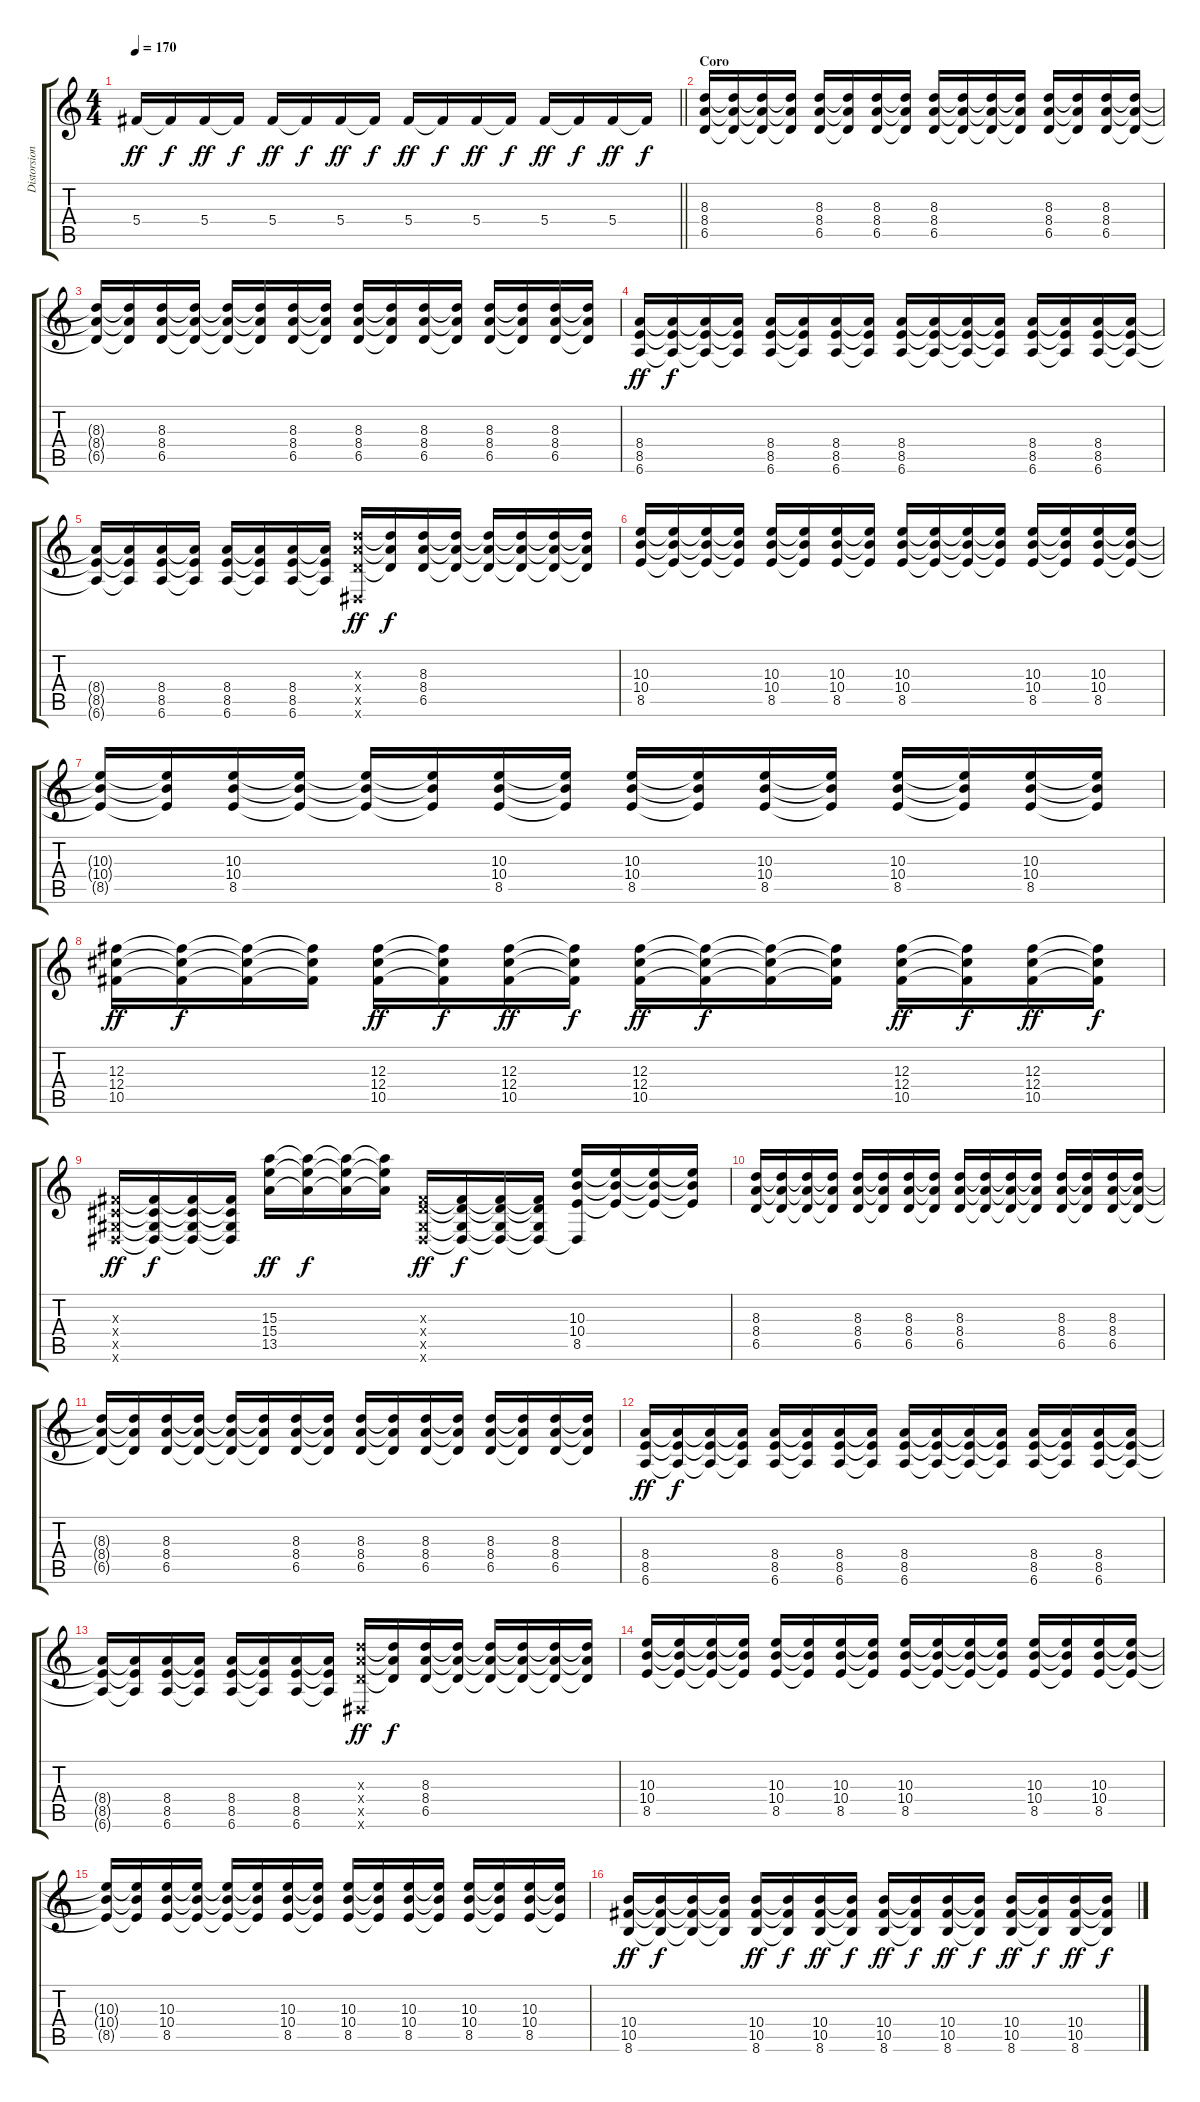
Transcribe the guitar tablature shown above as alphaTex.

\track ("Distorsion" "Distorsion") {instrument distortionguitar}
\staff {score tabs}
\tuning (Eb4 Bb3 Gb3 Db3 Ab2 Eb2) {hide}
\ts (4 4)
\tempo 170
\clef g2
\barLineRight lightlight
\ks c
5.4.16{dy ff} 5.4{t}.16{dy f} 5.4.16{dy ff} 5.4{t}.16{dy f} 5.4.16{dy ff} 5.4{t}.16{dy f} 5.4.16{dy ff} 5.4{t}.16{dy f} 5.4.16{dy ff} 5.4{t}.16{dy f} 5.4.16{dy ff} 5.4{t}.16{dy f} 5.4.16{dy ff} 5.4{t}.16{dy f} 5.4.16{dy ff} 5.4{t}.16{dy f} |
\section ("" "Coro")
(8.3 8.4 6.5).16 (8.3{t} 8.4{t} 6.5{t}).16 (8.3{t} 8.4{t} 6.5{t}).16 (8.3{t} 8.4{t} 6.5{t}).16 (8.3 8.4 6.5).16 (8.3{t} 8.4{t} 6.5{t}).16 (8.3 8.4 6.5).16 (8.3{t} 8.4{t} 6.5{t}).16 (8.3 8.4 6.5).16 (8.3{t} 8.4{t} 6.5{t}).16 (8.3{t} 8.4{t} 6.5{t}).16 (8.3{t} 8.4{t} 6.5{t}).16 (8.3 8.4 6.5).16 (8.3{t} 8.4{t} 6.5{t}).16 (8.3 8.4 6.5).16 (8.3{t} 8.4{t} 6.5{t}).16 |
(8.3{t} 8.4{t} 6.5{t}).16 (8.3{t} 8.4{t} 6.5{t}).16 (8.3 8.4 6.5).16 (8.3{t} 8.4{t} 6.5{t}).16 (8.3{t} 8.4{t} 6.5{t}).16 (8.3{t} 8.4{t} 6.5{t}).16 (8.3 8.4 6.5).16 (8.3{t} 8.4{t} 6.5{t}).16 (8.3 8.4 6.5).16 (8.3{t} 8.4{t} 6.5{t}).16 (8.3 8.4 6.5).16 (8.3{t} 8.4{t} 6.5{t}).16 (8.3 8.4 6.5).16 (8.3{t} 8.4{t} 6.5{t}).16 (8.3 8.4 6.5).16 (8.3{t} 8.4{t} 6.5{t}).16 |
(8.4 8.5 6.6).16{dy ff} (8.4{t} 8.5{t} 6.6{t}).16{dy f} (8.4{t} 8.5{t} 6.6{t}).16 (8.4{t} 8.5{t} 6.6{t}).16 (8.4 8.5 6.6).16 (8.4{t} 8.5{t} 6.6{t}).16 (8.4 8.5 6.6).16 (8.4{t} 8.5{t} 6.6{t}).16 (8.4 8.5 6.6).16 (8.4{t} 8.5{t} 6.6{t}).16 (8.4{t} 8.5{t} 6.6{t}).16 (8.4{t} 8.5{t} 6.6{t}).16 (8.4 8.5 6.6).16 (8.4{t} 8.5{t} 6.6{t}).16 (8.4 8.5 6.6).16 (8.4{t} 8.5{t} 6.6{t}).16 |
(8.4{t} 8.5{t} 6.6{t}).16 (8.4{t} 8.5{t} 6.6{t}).16 (8.4 8.5 6.6).16 (8.4{t} 8.5{t} 6.6{t}).16 (8.4 8.5 6.6).16 (8.4{t} 8.5{t} 6.6{t}).16 (8.4 8.5 6.6).16 (8.4{t} 8.5{t} 6.6{t}).16 (8.3{x} 8.4{x} 6.5{x} 0.6{x}).16{dy ff} (8.3{t} 8.4{t} 6.5{t}).16{dy f} (8.3 8.4 6.5).16 (8.3{t} 8.4{t} 6.5{t}).16 (8.3{t} 8.4{t} 6.5{t}).16 (8.3{t} 8.4{t} 6.5{t}).16 (8.3{t} 8.4{t} 6.5{t}).16 (8.3{t} 8.4{t} 6.5{t}).16 |
(10.3 10.4 8.5).16 (10.3{t} 10.4{t} 8.5{t}).16 (10.3{t} 10.4{t} 8.5{t}).16 (10.3{t} 10.4{t} 8.5{t}).16 (10.3 10.4 8.5).16 (10.3{t} 10.4{t} 8.5{t}).16 (10.3 10.4 8.5).16 (10.3{t} 10.4{t} 8.5{t}).16 (10.3 10.4 8.5).16 (10.3{t} 10.4{t} 8.5{t}).16 (10.3{t} 10.4{t} 8.5{t}).16 (10.3{t} 10.4{t} 8.5{t}).16 (10.3 10.4 8.5).16 (10.3{t} 10.4{t} 8.5{t}).16 (10.3 10.4 8.5).16 (10.3{t} 10.4{t} 8.5{t}).16 |
(10.3{t} 10.4{t} 8.5{t}).16 (10.3{t} 10.4{t} 8.5{t}).16 (10.3 10.4 8.5).16 (10.3{t} 10.4{t} 8.5{t}).16 (10.3{t} 10.4{t} 8.5{t}).16 (10.3{t} 10.4{t} 8.5{t}).16 (10.3 10.4 8.5).16 (10.3{t} 10.4{t} 8.5{t}).16 (10.3 10.4 8.5).16 (10.3{t} 10.4{t} 8.5{t}).16 (10.3 10.4 8.5).16 (10.3{t} 10.4{t} 8.5{t}).16 (10.3 10.4 8.5).16 (10.3{t} 10.4{t} 8.5{t}).16 (10.3 10.4 8.5).16 (10.3{t} 10.4{t} 8.5{t}).16 |
(12.3 12.4 10.5).16{dy ff} (12.3{t} 12.4{t} 10.5{t}).16{dy f} (12.3{t} 12.4{t} 10.5{t}).16 (12.3{t} 12.4{t} 10.5{t}).16 (12.3 12.4 10.5).16{dy ff} (12.3{t} 12.4{t} 10.5{t}).16{dy f} (12.3 12.4 10.5).16{dy ff} (12.3{t} 12.4{t} 10.5{t}).16{dy f} (12.3 12.4 10.5).16{dy ff} (12.3{t} 12.4{t} 10.5{t}).16{dy f} (12.3{t} 12.4{t} 10.5{t}).16 (12.3{t} 12.4{t} 10.5{t}).16 (12.3 12.4 10.5).16{dy ff} (12.3{t} 12.4{t} 10.5{t}).16{dy f} (12.3 12.4 10.5).16{dy ff} (12.3{t} 12.4{t} 10.5{t}).16{dy f} |
(0.3{x} 0.4{x} 0.5{x} 0.6{x}).16{dy ff} (0.3{t} 0.4{t} 0.5{t} 0.6{t}).16{dy f} (0.3{t} 0.4{t} 0.5{t} 0.6{t}).16 (0.3{t} 0.4{t} 0.5{t} 0.6{t}).16 (15.3 15.4 13.5).16{dy ff} (15.3{t} 15.4{t} 13.5{t}).16{dy f} (15.3{t} 15.4{t} 13.5{t}).16 (15.3{t} 15.4{t} 13.5{t}).16 (0.3{x} 1.4{x} 0.5{x} 0.6{x}).16{dy ff} (0.3{t} 1.4{t} 0.5{t} 0.6{t}).16{dy f} (0.3{t} 1.4{t} 0.5{t} 0.6{t}).16 (0.3{t} 1.4{t} 0.5{t} 0.6{t}).16 (10.3 10.4 8.5 0.6{t}).16 (10.3{t} 10.4{t} 8.5{t}).16 (10.3{t} 10.4{t} 8.5{t}).16 (10.3{t} 10.4{t} 8.5{t}).16 |
(8.3 8.4 6.5).16 (8.3{t} 8.4{t} 6.5{t}).16 (8.3{t} 8.4{t} 6.5{t}).16 (8.3{t} 8.4{t} 6.5{t}).16 (8.3 8.4 6.5).16 (8.3{t} 8.4{t} 6.5{t}).16 (8.3 8.4 6.5).16 (8.3{t} 8.4{t} 6.5{t}).16 (8.3 8.4 6.5).16 (8.3{t} 8.4{t} 6.5{t}).16 (8.3{t} 8.4{t} 6.5{t}).16 (8.3{t} 8.4{t} 6.5{t}).16 (8.3 8.4 6.5).16 (8.3{t} 8.4{t} 6.5{t}).16 (8.3 8.4 6.5).16 (8.3{t} 8.4{t} 6.5{t}).16 |
(8.3{t} 8.4{t} 6.5{t}).16 (8.3{t} 8.4{t} 6.5{t}).16 (8.3 8.4 6.5).16 (8.3{t} 8.4{t} 6.5{t}).16 (8.3{t} 8.4{t} 6.5{t}).16 (8.3{t} 8.4{t} 6.5{t}).16 (8.3 8.4 6.5).16 (8.3{t} 8.4{t} 6.5{t}).16 (8.3 8.4 6.5).16 (8.3{t} 8.4{t} 6.5{t}).16 (8.3 8.4 6.5).16 (8.3{t} 8.4{t} 6.5{t}).16 (8.3 8.4 6.5).16 (8.3{t} 8.4{t} 6.5{t}).16 (8.3 8.4 6.5).16 (8.3{t} 8.4{t} 6.5{t}).16 |
(8.4 8.5 6.6).16{dy ff} (8.4{t} 8.5{t} 6.6{t}).16{dy f} (8.4{t} 8.5{t} 6.6{t}).16 (8.4{t} 8.5{t} 6.6{t}).16 (8.4 8.5 6.6).16 (8.4{t} 8.5{t} 6.6{t}).16 (8.4 8.5 6.6).16 (8.4{t} 8.5{t} 6.6{t}).16 (8.4 8.5 6.6).16 (8.4{t} 8.5{t} 6.6{t}).16 (8.4{t} 8.5{t} 6.6{t}).16 (8.4{t} 8.5{t} 6.6{t}).16 (8.4 8.5 6.6).16 (8.4{t} 8.5{t} 6.6{t}).16 (8.4 8.5 6.6).16 (8.4{t} 8.5{t} 6.6{t}).16 |
(8.4{t} 8.5{t} 6.6{t}).16 (8.4{t} 8.5{t} 6.6{t}).16 (8.4 8.5 6.6).16 (8.4{t} 8.5{t} 6.6{t}).16 (8.4 8.5 6.6).16 (8.4{t} 8.5{t} 6.6{t}).16 (8.4 8.5 6.6).16 (8.4{t} 8.5{t} 6.6{t}).16 (8.3{x} 8.4{x} 6.5{x} 0.6{x}).16{dy ff} (8.3{t} 8.4{t} 6.5{t}).16{dy f} (8.3 8.4 6.5).16 (8.3{t} 8.4{t} 6.5{t}).16 (8.3{t} 8.4{t} 6.5{t}).16 (8.3{t} 8.4{t} 6.5{t}).16 (8.3{t} 8.4{t} 6.5{t}).16 (8.3{t} 8.4{t} 6.5{t}).16 |
(10.3 10.4 8.5).16 (10.3{t} 10.4{t} 8.5{t}).16 (10.3{t} 10.4{t} 8.5{t}).16 (10.3{t} 10.4{t} 8.5{t}).16 (10.3 10.4 8.5).16 (10.3{t} 10.4{t} 8.5{t}).16 (10.3 10.4 8.5).16 (10.3{t} 10.4{t} 8.5{t}).16 (10.3 10.4 8.5).16 (10.3{t} 10.4{t} 8.5{t}).16 (10.3{t} 10.4{t} 8.5{t}).16 (10.3{t} 10.4{t} 8.5{t}).16 (10.3 10.4 8.5).16 (10.3{t} 10.4{t} 8.5{t}).16 (10.3 10.4 8.5).16 (10.3{t} 10.4{t} 8.5{t}).16 |
(10.3{t} 10.4{t} 8.5{t}).16 (10.3{t} 10.4{t} 8.5{t}).16 (10.3 10.4 8.5).16 (10.3{t} 10.4{t} 8.5{t}).16 (10.3{t} 10.4{t} 8.5{t}).16 (10.3{t} 10.4{t} 8.5{t}).16 (10.3 10.4 8.5).16 (10.3{t} 10.4{t} 8.5{t}).16 (10.3 10.4 8.5).16 (10.3{t} 10.4{t} 8.5{t}).16 (10.3 10.4 8.5).16 (10.3{t} 10.4{t} 8.5{t}).16 (10.3 10.4 8.5).16 (10.3{t} 10.4{t} 8.5{t}).16 (10.3 10.4 8.5).16 (10.3{t} 10.4{t} 8.5{t}).16 |
(10.4 10.5 8.6).16{dy ff} (10.4{t} 10.5{t} 8.6{t}).16{dy f} (10.4{t} 10.5{t} 8.6{t}).16 (10.4{t} 10.5{t} 8.6{t}).16 (10.4 10.5 8.6).16{dy ff} (10.4{t} 10.5{t} 8.6{t}).16{dy f} (10.4 10.5 8.6).16{dy ff} (10.4{t} 10.5{t} 8.6{t}).16{dy f} (10.4 10.5 8.6).16{dy ff} (10.4{t} 10.5{t} 8.6{t}).16{dy f} (10.4 10.5 8.6).16{dy ff} (10.4{t} 10.5{t} 8.6{t}).16{dy f} (10.4 10.5 8.6).16{dy ff} (10.4{t} 10.5{t} 8.6{t}).16{dy f} (10.4 10.5 8.6).16{dy ff} (10.4{t} 10.5{t} 8.6{t}).16{dy f}
